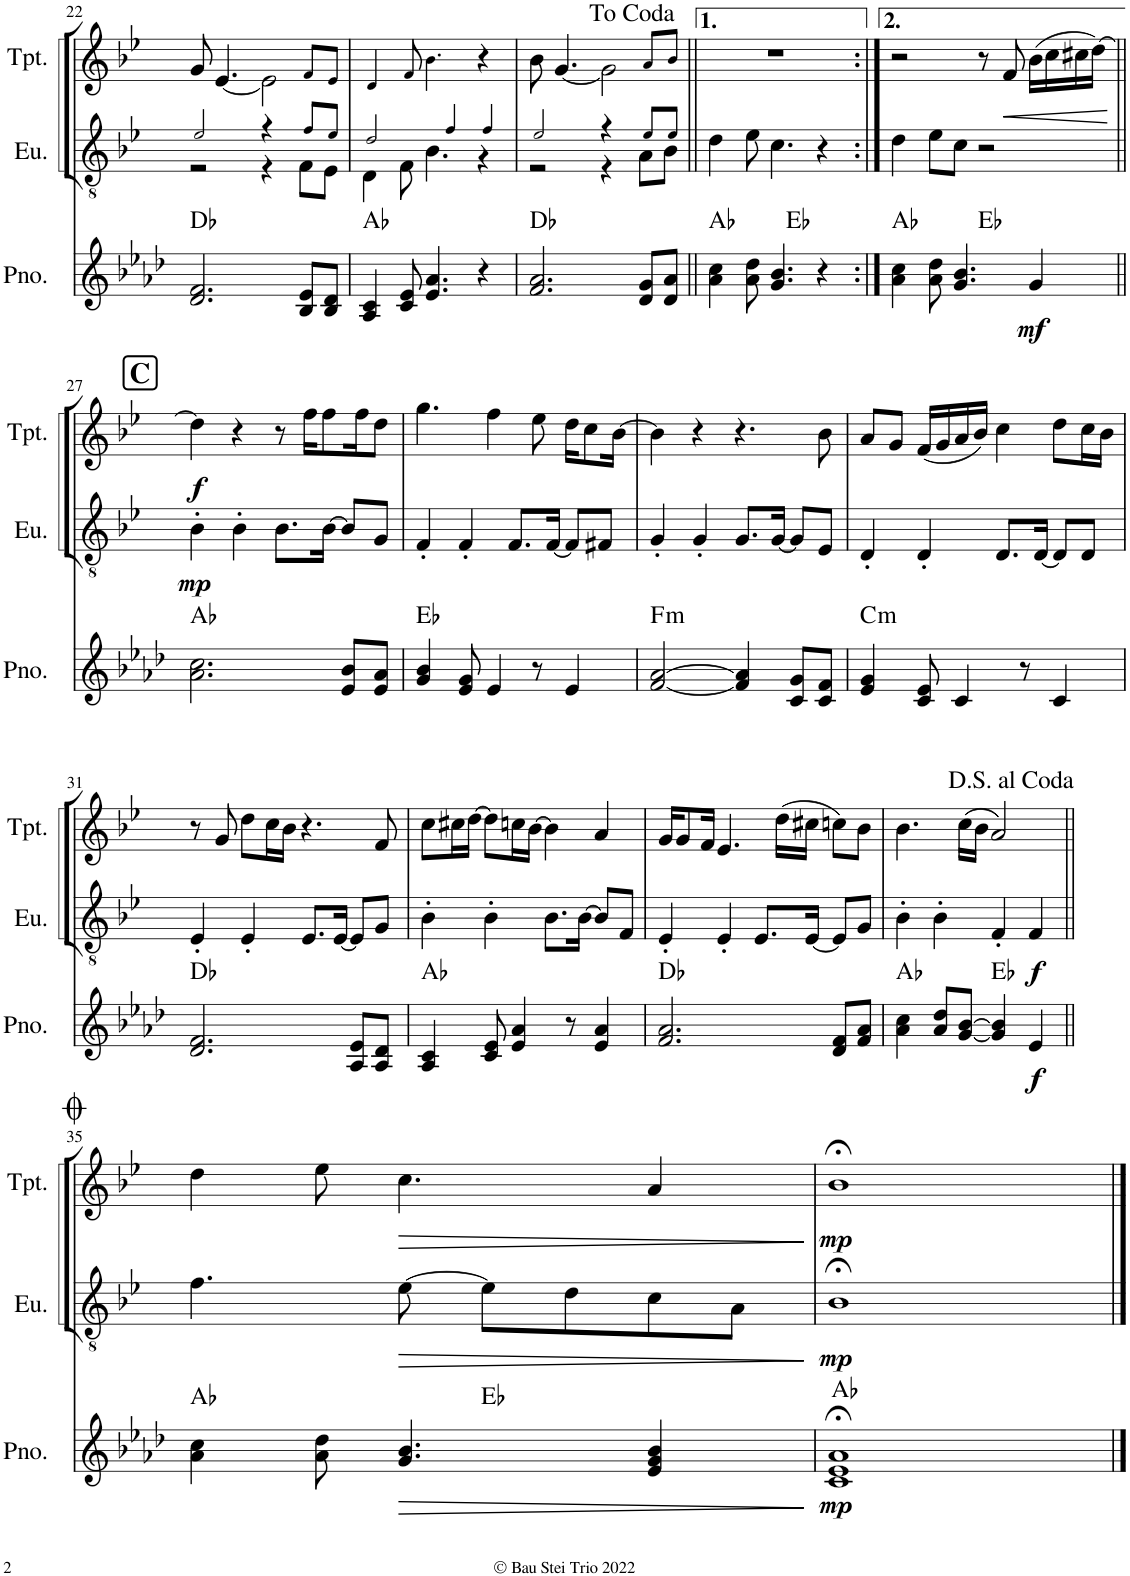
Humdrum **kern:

**kern	**dynam	**harte	**kern	**dynam	**kern	**dynam
*part3	*part3	*part3	*part2	*part2	*part1	*part1
*staff3	*staff3	*	*staff2	*staff2	*staff1	*staff1
*I"Piano	*	*	*I"Euphonium	*	*I"Trumpet	*
*I'Pno.	*	*	*I'Eu.	*	*I'Tpt.	*
!!LO:PB:g=z
*clefG2	*	*	*clefGv2	*	*clefG2	*
*	*	*	*Trd1c2	*	*Trd1c2	*
*k[b-e-a-d-]	*	*	*k[b-e-]	*	*k[b-e-]	*
*M4/4	*	*	*M4/4	*	*M4/4	*
=22	=22	=22	=22	=22	=22	=22
*	*	*	*^	*	*^	*
2.d-/ 2.f/	.	Db:maj	2e-!/	2r	.	8g/	2ryy	.
.	.	.	.	.	.	[4.e-/	.	.
.	.	.	4r	4r	.	4ryy	2e-\]	.
8B-/ 8e-/L	.	.	8f!/L	8F\L	.	8f!/L	.	.
8B-/ 8d-/J	.	.	8e-!/J	8E-\J	.	8e-!/J	.	.
*	*	*	*	*	*	*v	*v	*
=23	=23	=23	=23	=23	=23	=23	=23
4A-/ 4c/	.	Ab:maj	2d!/	4D\	.	4d!/	.
8c/ 8e-/	.	.	.	8F\	.	8f!/	.
4.e-/ 4.a-/	.	.	.	4.B-\	.	4.b-!\	.
.	.	.	4f!/	.	.	.	.
4r	.	.	4f!/	4r	.	4r	.
=24	=24	=24	=24	=24	=24	=24	=24
*	*	*	*	*	*	*^	*
2.f/ 2.a-/	.	Db:maj	2e-!/	2r	.	8b-\	2ryy	.
.	.	.	.	.	.	[4.g/	.	.
.	.	.	4r	4r	.	4ryy	2g\]	.
8d-/ 8g/L	.	.	8e-!/L	8A\L	.	8a!/L	.	.
8d-/ 8a-/J	.	.	8e-!/J	8B-\J	.	8b-!/J	.	.
*	*	*	*v	*v	*	*	*	*
*	*	*	*	*	*v	*v	*
=25||	=25||	=25||	=25||	=25||	=25||	=25||
*^	*	*	*	*	*	*
4a-\ 4cc\	2ryy	.	Ab:maj	4d\	.	1r	.
8a-\ 8dd-\	.	.	.	8e-\	.	.	.
4.g/ 4.b-/	.	.	.	4.c\	.	.	.
.	2ryy	.	Eb:maj	.	.	.	.
4r	.	.	.	4r	.	.	.
=26:|!	=26:|!	=26:|!	=26:|!	=26:|!	=26:|!	=26:|!	=26:|!
4a-\ 4cc\	2ryy	.	Ab:maj	4d\	.	2r	.
8a-\ 8dd-\	.	.	.	8e-\L	.	.	.
4.g/ 4.b-/	.	.	.	8c\J	.	.	.
.	2ryy	.	Eb:maj	2r	.	8r	.
!	!	!	!	!	!	!	!LO:HP:b
.	.	.	.	.	.	8f/	<
!	!	!LO:DY:b	!	!	!	!	!
4g/	.	mf	.	.	.	(16b-\LL	.
.	.	.	.	.	.	16cc\	.
.	.	.	.	.	.	16cc#X\	.
.	.	.	.	.	.	[16dd\JJ)	.
.	.	.	.	.	.	.	[
!!LO:LB:g=z
!!LO:REH:place=s1:a:B:cj:fs=14:t=C
=27||	=27||	=27||	=27||	=27||	=27||	=27||	=27||
!	!	!	!	!	!LO:DY:b	!	!LO:DY:b
*v	*v	*	*	*	*	*	*
2.a-\ 2.cc\	.	Ab:maj	4B-'\	mp	4dd\]	f
.	.	.	4B-'\	.	4r	.
.	.	.	8.B-\L	.	8r	.
.	.	.	.	.	16ff\KL	.
.	.	.	[16B-\Jk	.	8ff\	.
8e-/ 8b-/L	.	.	8B-/L]	.	.	.
.	.	.	.	.	16ff\K	.
8e-/ 8a-/J	.	.	8G/J	.	8dd\J	.
=28	=28	=28	=28	=28	=28	=28
4g/ 4b-/	.	Eb:maj	4F'/	.	4.gg\	.
8e-/ 8g/	.	.	4F'/	.	.	.
4e-/	.	.	.	.	4ff\	.
.	.	.	8.F/L	.	.	.
8r	.	.	.	.	8ee-\	.
.	.	.	[16F/Jk	.	.	.
4e-/	.	.	8F/L]	.	16dd\KL	.
.	.	.	.	.	8cc\	.
.	.	.	8F#X/J	.	.	.
.	.	.	.	.	[16b-\Jk	.
=29	=29	=29	=29	=29	=29	=29
!	!	!LO:H:kt=m	!	!	!	!
[2f/ [2a-/	.	F:min	4G'/	.	4b-\]	.
.	.	.	4G'/	.	4r	.
4f/] 4a-/]	.	.	8.G/L	.	4.r	.
.	.	.	[16G/Jk	.	.	.
8c/ 8g/L	.	.	8G/L]	.	.	.
8c/ 8f/J	.	.	8E-/J	.	8b-\	.
=30	=30	=30	=30	=30	=30	=30
!	!	!LO:H:kt=m	!	!	!	!
4e-/ 4g/	.	C:min	4D'/	.	8a/L	.
.	.	.	.	.	8g/J	.
8c/ 8e-/	.	.	4D'/	.	(16f/LL	.
.	.	.	.	.	16g/	.
4c/	.	.	.	.	16a/	.
.	.	.	.	.	16b-/JJ)	.
.	.	.	8.D/L	.	4cc\	.
8r	.	.	.	.	.	.
.	.	.	[16D/Jk	.	.	.
4c/	.	.	8D/L]	.	8dd\L	.
.	.	.	8D/J	.	16cc\L	.
.	.	.	.	.	16b-\JJ	.
!!LO:LB:g=z
=31	=31	=31	=31	=31	=31	=31
2.d-/ 2.f/	.	Db:maj	4E-'/	.	8r	.
.	.	.	.	.	8g/	.
.	.	.	4E-'/	.	8dd\L	.
.	.	.	.	.	16cc\L	.
.	.	.	.	.	16b-\JJ	.
.	.	.	8.E-/L	.	4.r	.
.	.	.	[16E-/Jk	.	.	.
8A-/ 8e-/L	.	.	8E-/L]	.	.	.
8A-/ 8d-/J	.	.	8G/J	.	8f/	.
=32	=32	=32	=32	=32	=32	=32
4A-/ 4c/	.	Ab:maj	4B-'\	.	8cc\L	.
.	.	.	.	.	16cc#X\L	.
.	.	.	.	.	[16dd\JJ	.
8c/ 8e-/	.	.	4B-'\	.	8dd\L]	.
4e-/ 4a-/	.	.	.	.	16ccn\L	.
.	.	.	.	.	[16b-\JJ	.
.	.	.	8.B-\L	.	4b-\]	.
8r	.	.	.	.	.	.
.	.	.	[16B-\Jk	.	.	.
4e-/ 4a-/	.	.	8B-/L]	.	4a/	.
.	.	.	8F/J	.	.	.
=33	=33	=33	=33	=33	=33	=33
2.f/ 2.a-/	.	Db:maj	4E-'/	.	16g/KL	.
.	.	.	.	.	8g/	.
.	.	.	.	.	16f/Jk	.
.	.	.	4E-'/	.	4.e-/	.
.	.	.	8.E-/L	.	.	.
.	.	.	.	.	(16dd\LL	.
.	.	.	[16E-/Jk	.	16cc#X\JJ	.
8d-/ 8f/L	.	.	8E-/L]	.	8ccn\L)	.
8f/ 8a-/J	.	.	8G/J	.	8b-\J	.
=34	=34	=34	=34	=34	=34	=34
4a-\ 4cc\	.	Ab:maj	4B-'\	.	4.b-\	.
8a-/ 8dd-/L	.	.	4B-'\	.	.	.
[8g/ [8b-/J	.	.	.	.	(16cc\LL	.
.	.	.	.	.	16b-\JJ	.
4g/] 4b-/]	.	Eb:maj	4F'/	.	2a/)	.
!	!LO:DY:b	!	!	!LO:DY:b	!	!
4e-/	f	.	4F/	f	.	.
!!LO:LB:g=z
=35||	=35||	=35||	=35||	=35||	=35||	=35||
*^	*	*	*	*	*	*
4a-\ 4cc\	2ryy	.	Ab:maj	4.f\	.	4dd\	.
8a-\ 8dd-\	.	.	.	.	.	8ee-\	.
!	!	!LO:HP:b	!	!	!LO:HP:b	!	!LO:HP:b
4.g/ 4.b-/	.	>	.	[8e-\	>	4.cc\	>
.	2ryy	.	Eb:maj	8e-\L]	.	.	.
.	.	.	.	8d\	.	.	.
4e-/ 4g/ 4b-/	.	.	.	8c\	.	4a/	.
.	.	.	.	8A\J	.	.	.
.	.	]	.	.	]	.	]
=36	=36	=36	=36	=36	=36	=36	=36
!	!	!LO:DY:b	!	!	!LO:DY:b	!	!LO:DY:b
*v	*v	*	*	*	*	*	*
1c;< 1e-;< 1a-;<	mp	Ab:maj	1B-;<	mp	1b-;<	mp
==	==	==	==	==	==	==
*-	*-	*-	*-	*-	*-	*-
